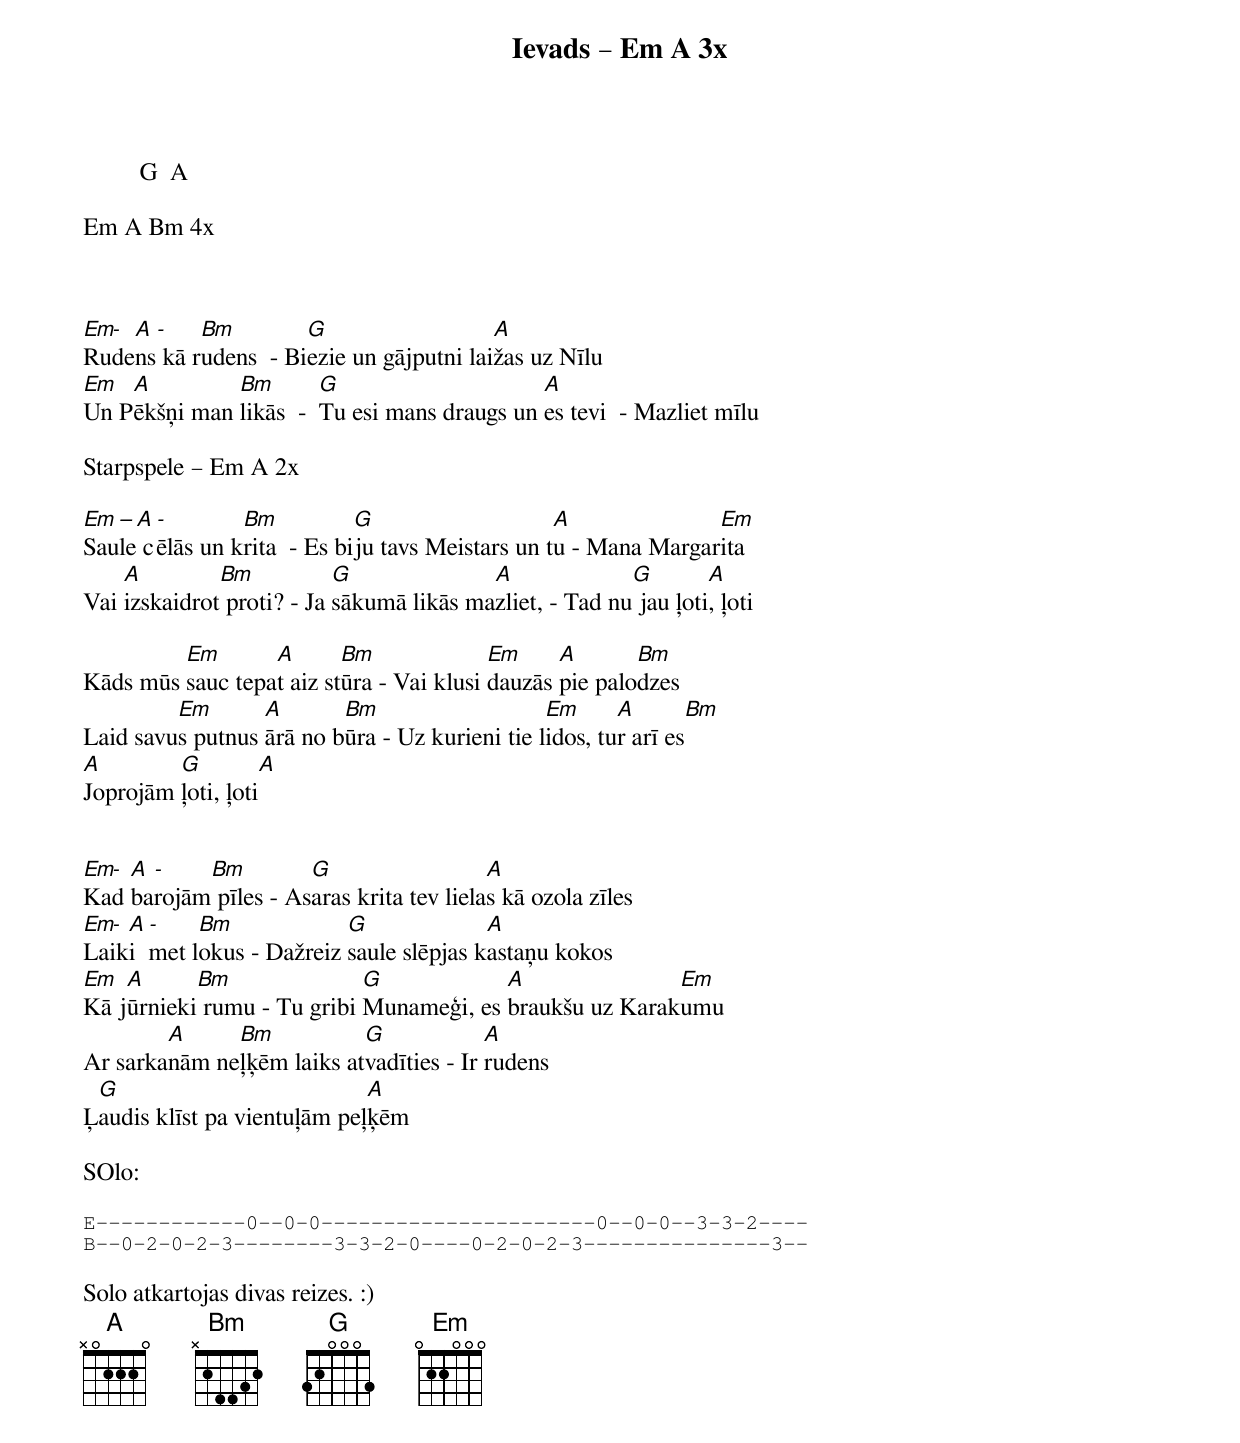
Ievads – Em A 3x
         G  A

Em A Bm 4x



Em- A -    Bm         G                   A
Rudens kā rudens  - Biezie un gājputni laižas uz Nīlu
Em  A         Bm        G                     A
Un Pēkšņi man likās  -  Tu esi mans draugs un es tevi  - Mazliet mīlu

Starpspele – Em A 2x

Em – A -        Bm           G                    A              Em
Saule cēlās un krita  - Es biju tavs Meistars un tu - Mana Margarita
    A         Bm           G              A              G        A
Vai izskaidrot proti? - Ja sākumā likās mazliet, - Tad nu jau ļoti, ļoti

         Em       A       Bm              Em     A       Bm
Kāds mūs sauc tepat aiz stūra - Vai klusi dauzās pie palodzes
         Em       A       Bm                    Em      A        Bm
Laid savus putnus ārā no būra - Uz kurieni tie lidos, tur arī es
A        G          A
Joprojām ļoti, ļoti


Em- A -    Bm         G                   A
Kad barojām pīles - Asaras krita tev lielas kā ozola zīles
Em- A -    Bm             G              A
Laiki met lokus - Dažreiz saule slēpjas kastaņu kokos
Em  A      Bm               G            A               Em
Kā jūrnieki rumu - Tu gribi Munameģi, es braukšu uz Karakumu
        A     Bm           G             A
Ar sarkanām neļķēm laiks atvadīties - Ir rudens
 G                           A
Ļaudis klīst pa vientuļām peļķēm

SOlo:

E------------0--0-0----------------------0--0-0--3-3-2----
B--0-2-0-2-3--------3-3-2-0----0-2-0-2-3---------------3--

Solo atkartojas divas reizes. :)
